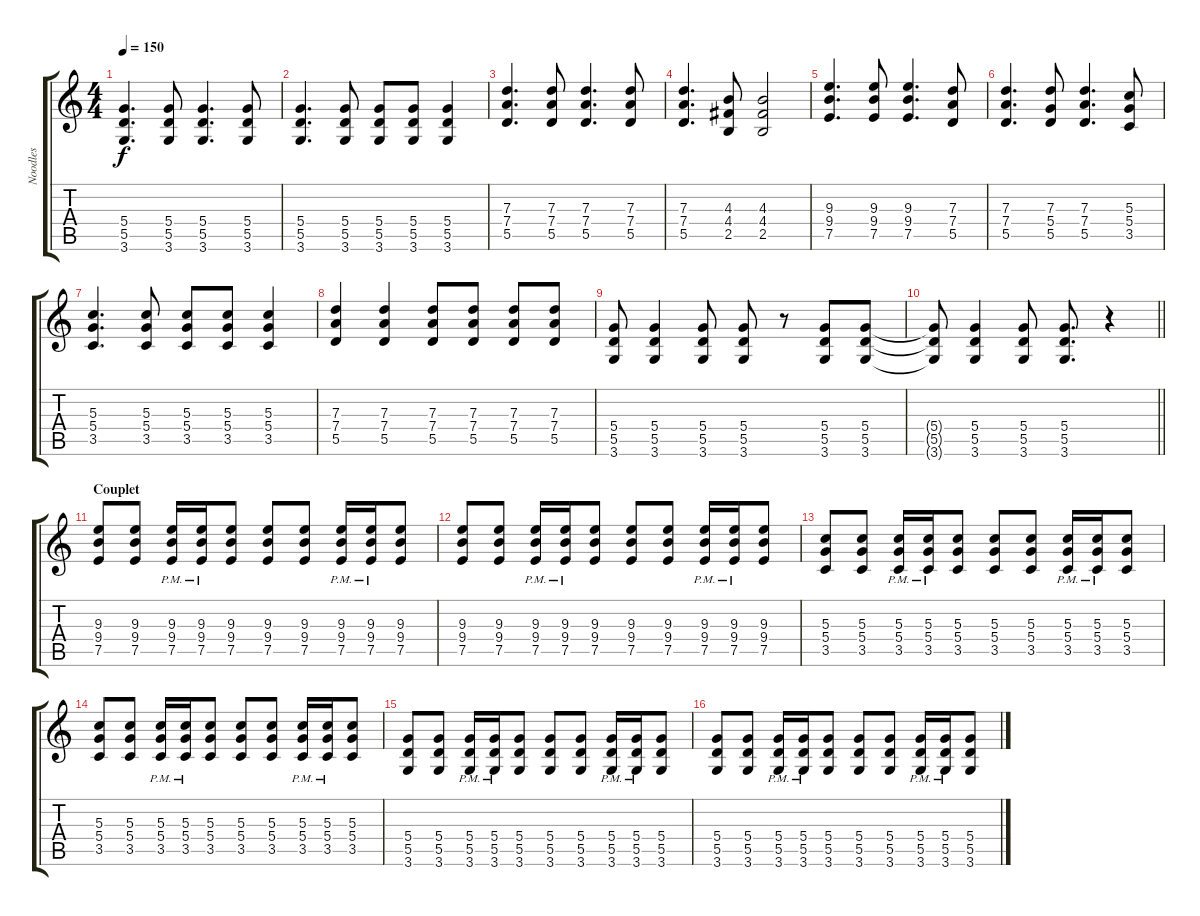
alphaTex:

\track ("Noodles" "Noodles") {instrument electricguitarjazz}
\staff {score tabs}
\tuning (E4 B3 G3 D3 A2 E2) {hide}
\ts (4 4)
\tempo 150
\clef g2
\ks c
(5.4 5.5 3.6).4{d dy f} (5.4 5.5 3.6).8 (5.4 5.5 3.6).4{d} (5.4 5.5 3.6).8 |
(5.4 5.5 3.6).4{d} (5.4 5.5 3.6).8 (5.4 5.5 3.6).8 (5.4 5.5 3.6).8 (5.4 5.5 3.6).4 |
(7.3 7.4 5.5).4{d} (7.3 7.4 5.5).8 (7.3 7.4 5.5).4{d} (7.3 7.4 5.5).8 |
(7.3 7.4 5.5).4{d} (4.3 4.4 2.5).8 (4.3 4.4 2.5).2 |
(9.3 9.4 7.5).4{d} (9.3 9.4 7.5).8 (9.3 9.4 7.5).4{d} (7.3 7.4 5.5).8 |
(7.3 7.4 5.5).4{d} (7.3 5.4 5.5).8 (7.3 7.4 5.5).4{d} (5.3 5.4 3.5).8 |
(5.3 5.4 3.5).4{d} (5.3 5.4 3.5).8 (5.3 5.4 3.5).8 (5.3 5.4 3.5).8 (5.3 5.4 3.5).4 |
(7.3 7.4 5.5).4 (7.3 7.4 5.5).4 (7.3 7.4 5.5).8 (7.3 7.4 5.5).8 (7.3 7.4 5.5).8 (7.3 7.4 5.5).8 |
(5.4 5.5 3.6).8 (5.4 5.5 3.6).4 (5.4 5.5 3.6).8 (5.4 5.5 3.6).8 r.8 (5.4 5.5 3.6).8 (5.4 5.5 3.6).8 |
\barLineRight lightlight
(5.4{t} 5.5{t} 3.6{t}).8 (5.4 5.5 3.6).4 (5.4 5.5 3.6).8 (5.4 5.5 3.6).8{d} r.4 |
\section ("" "Couplet")
(9.3 9.4 7.5).8 (9.3 9.4 7.5).8 (9.3{pm} 9.4{pm} 7.5{pm}).16 (9.3{pm} 9.4{pm} 7.5{pm}).16 (9.3 9.4 7.5).8 (9.3 9.4 7.5).8 (9.3 9.4 7.5).8 (9.3{pm} 9.4{pm} 7.5{pm}).16 (9.3{pm} 9.4{pm} 7.5{pm}).16 (9.3 9.4 7.5).8 |
(9.3 9.4 7.5).8 (9.3 9.4 7.5).8 (9.3{pm} 9.4{pm} 7.5{pm}).16 (9.3{pm} 9.4{pm} 7.5{pm}).16 (9.3 9.4 7.5).8 (9.3 9.4 7.5).8 (9.3 9.4 7.5).8 (9.3{pm} 9.4{pm} 7.5{pm}).16 (9.3{pm} 9.4{pm} 7.5{pm}).16 (9.3 9.4 7.5).8 |
(5.3 5.4 3.5).8 (5.3 5.4 3.5).8 (5.3{pm} 5.4{pm} 3.5{pm}).16 (5.3{pm} 5.4{pm} 3.5{pm}).16 (5.3 5.4 3.5).8 (5.3 5.4 3.5).8 (5.3 5.4 3.5).8 (5.3{pm} 5.4{pm} 3.5{pm}).16 (5.3{pm} 5.4{pm} 3.5{pm}).16 (5.3 5.4 3.5).8 |
(5.3 5.4 3.5).8 (5.3 5.4 3.5).8 (5.3{pm} 5.4{pm} 3.5{pm}).16 (5.3{pm} 5.4{pm} 3.5{pm}).16 (5.3 5.4 3.5).8 (5.3 5.4 3.5).8 (5.3 5.4 3.5).8 (5.3{pm} 5.4{pm} 3.5{pm}).16 (5.3{pm} 5.4{pm} 3.5{pm}).16 (5.3 5.4 3.5).8 |
(5.4 5.5 3.6).8 (5.4 5.5 3.6).8 (5.4{pm} 5.5{pm} 3.6{pm}).16 (5.4{pm} 5.5{pm} 3.6{pm}).16 (5.4 5.5 3.6).8 (5.4 5.5 3.6).8 (5.4 5.5 3.6).8 (5.4{pm} 5.5{pm} 3.6{pm}).16 (5.4{pm} 5.5{pm} 3.6{pm}).16 (5.4 5.5 3.6).8 |
(5.4 5.5 3.6).8 (5.4 5.5 3.6).8 (5.4{pm} 5.5{pm} 3.6{pm}).16 (5.4{pm} 5.5{pm} 3.6{pm}).16 (5.4 5.5 3.6).8 (5.4 5.5 3.6).8 (5.4 5.5 3.6).8 (5.4{pm} 5.5{pm} 3.6{pm}).16 (5.4{pm} 5.5{pm} 3.6{pm}).16 (5.4 5.5 3.6).8
